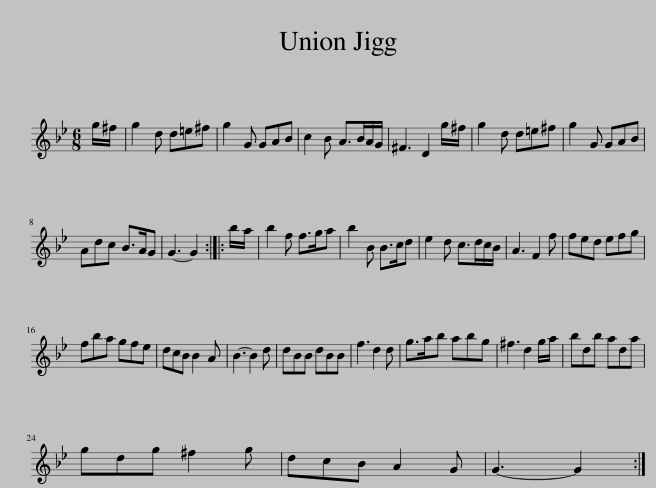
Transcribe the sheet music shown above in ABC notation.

X:1
L:1/8
M:6/8
I:linebreak $
K:Gmin
V:1 treble
V:1
 g/^f/ | g2 d d=e^f | g2 G GAB | c2 B A>BA/G/ | ^F3 D2 g/^f/ | %5
 g2 d d=e^f | g2 G GAB |$ Adc B>AG | G3- G2 :: b/a/ | %10
 b2 f f>ga | b2 B B>cd | e2 d c>dc/B/ | A3 F2 f | fed efg |$ %15
 fba gfe | dcB B2 A | B3- B2 d | dBB dBB | f3 d2 d | %20
 g>ab abg | ^f3 d2 g/a/ | bdb ada |$ gdg ^f2 g | dcB A2 G | %25
 G3- G2 :| %26
